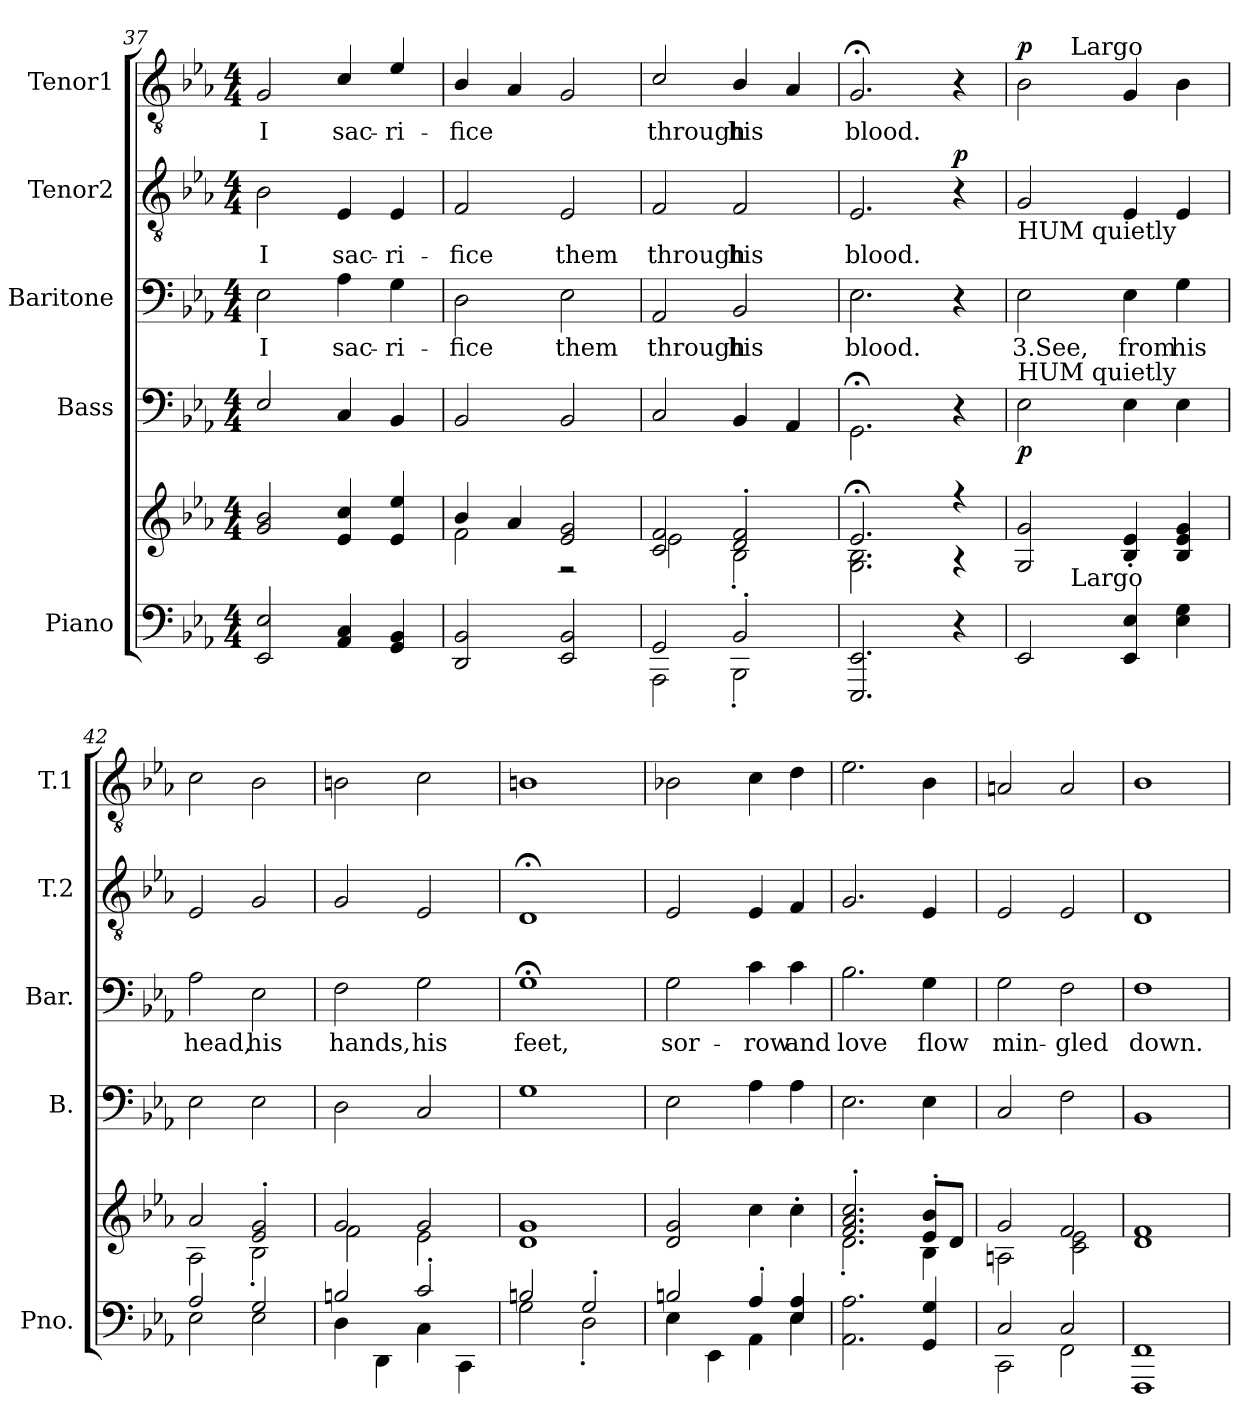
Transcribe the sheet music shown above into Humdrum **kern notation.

**kern	**kern	**kern	**dynam	**kern	**text	**kern	**text	**dynam	**kern	**text	**dynam
*part5	*part5	*part4	*part4	*part3	*part3	*part2	*part2	*part2	*part1	*part1	*part1
*staff6	*staff5	*staff4	*staff4	*staff3	*staff3	*staff2	*staff2	*staff2	*staff1	*staff1	*staff1
*I"Piano	*	*I"Bass	*	*I"Baritone	*	*I"Tenor2	*	*	*I"Tenor1	*	*
*I'Pno.	*	*I'B.	*	*I'Bar.	*	*I'T.2	*	*	*I'T.1	*	*
*clefF4	*clefG2	*clefF4	*	*clefF4	*	*clefGv2	*	*	*clefGv2	*	*
*k[b-e-a-]	*k[b-e-a-]	*k[b-e-a-]	*	*k[b-e-a-]	*	*k[b-e-a-]	*	*	*k[b-e-a-]	*	*
*E-:	*E-:	*E-:	*	*E-:	*	*E-:	*	*	*E-:	*	*
*M4/4	*M4/4	*M4/4	*	*M4/4	*	*M4/4	*	*	*M4/4	*	*
=37	=37	=37	=37	=37	=37	=37	=37	=37	=37	=37	=37
!	!	!	!	!	!LO:LY:b	!	!LO:LY:b	!	!	!LO:LY:b	!
2EE-/ 2E-/	2g/ 2b-/	2E-/	.	2E-\	I	2B-\	I	.	2G/	I	.
!	!	!	!	!	!LO:LY:b	!	!LO:LY:b	!	!	!LO:LY:b	!
4AA-/ 4C/	4e-/ 4cc/	4C/	.	4A-\	sac-	4E-/	sac-	.	4c/	sac-	.
!	!	!	!	!	!LO:LY:b	!	!LO:LY:b	!	!	!LO:LY:b	!
4GG/ 4BB-/	4e-/ 4ee-/	4BB-/	.	4G\	-ri-	4E-/	-ri-	.	4e-/	-ri-	.
!!LO:PB:g=z
=38	=38	=38	=38	=38	=38	=38	=38	=38	=38	=38	=38
*	*^	*	*	*	*	*	*	*	*	*	*
!	!	!	!	!	!	!LO:LY:b	!	!LO:LY:b	!	!	!LO:LY:b	!
2DD/ 2BB-/	4b-/	2f\	2BB-/	.	2D\	-fice	2F/	-fice	.	4B-/	-fice	.
.	4a-/	.	.	.	.	.	.	.	.	4A-/	.	.
!	!	!	!	!	!	!LO:LY:b	!	!LO:LY:b	!	!	!	!
2EE-/ 2BB-/	2e-/ 2g/	2r	2BB-/	.	2E-\	them	2E-/	them	.	2G/	.	.
=39	=39	=39	=39	=39	=39	=39	=39	=39	=39	=39	=39	=39
*^	*	*	*	*	*	*	*	*	*	*	*	*
!	!	!	!	!	!	!	!LO:LY:b	!	!LO:LY:b	!	!	!LO:LY:b	!
2GG/	2AAA-\	2c/ 2f/	2e-\	2C/	.	2AA-/	through	2F/	through	.	2c/	through	.
!	!	!	!	!	!	!	!LO:LY:b	!	!LO:LY:b	!	!	!LO:LY:b	!
2BB-'/	2BBB-'\	2d/' 2f/'	2B-'\	4BB-/	.	2BB-/	his	2F/	his	.	4B-/	his	.
.	.	.	.	4AA-/	.	.	.	.	.	.	4A-/	.	.
*v	*v	*	*	*	*	*	*	*	*	*	*	*	*
=40	=40	=40	=40	=40	=40	=40	=40	=40	=40	=40	=40	=40
!	!	!	!	!	!	!LO:LY:b	!	!LO:LY:b	!	!	!LO:LY:b	!
2.EEE-/ 2.EE-/	2.e-;</	2.G\ 2.B-\	2.GG;<\	.	2.E-\	blood.	2.E-/	blood.	.	2.G;</	blood.	.
!	!	!	!	!	!	!	!	!	!LO:DY:b	!	!	!
4r	4r	4r	4r	.	4r	.	4r	.	p	4r	.	.
=41	=41	=41	=41	=41	=41	=41	=41	=41	=41	=41	=41	=41
!	!	!	!	!	!	!	!	!	!	!LO:TX:b:t=HUM quietly	!	!
!	!	!	!	!	!	!	!LO:TX:b:t=HUM quietly	!	!	!	!	!
!	!	!	!LO:TX:a:t=HUM quietly	!	!	!	!	!	!	!	!	!
!	!	!	!	!LO:DY:b	!	!LO:LY:b	!	!	!	!	!	!LO:DY:b
*	*	*	*	*	*	*	*	*	*	*^	*	*
2EE-/	2G/ 2g/	4ryy	2E-\	p	2E-\	3.See,	2G/	.	.	2B-\	4ryy	.	p
*	*	*	*	*	*	*	*	*	*	*MM110	*	*	*
!	!	!	!	!	!	!	!	!	!	!	!LO:TX:a:t=Largo	!	!
!	!	!LO:TX:b:t=Largo	!	!	!	!	!	!	!	!	!	!	!
.	.	2.ryy	.	.	.	.	.	.	.	.	2.ryy	.	.
!	!	!	!	!	!	!LO:LY:b	!	!	!	!	!	!	!
4EE-/ 4E-/	4B-/' 4e-/'	.	4E-\	.	4E-\	from	4E-/	.	.	4G/	.	.	.
!	!	!	!	!	!	!LO:LY:b	!	!	!	!	!	!	!
4E-\ 4G\	4B-/ 4e-/ 4g/	.	4E-\	.	4G\	his	4E-/	.	.	4B-\	.	.	.
=42	=42	=42	=42	=42	=42	=42	=42	=42	=42	=42	=42	=42	=42
*^	*	*	*	*	*	*	*	*	*	*	*	*	*
!	!	!	!	!	!	!	!LO:LY:b	!	!	!	!	!	!	!
*	*	*	*	*	*	*	*	*	*	*	*v	*v	*	*
2A-/	2E-\	2a-/	2A-\	2E-\	.	2A-\	head,	2E-/	.	.	2c\	.	.
!	!	!	!	!	!	!	!LO:LY:b	!	!	!	!	!	!
2G/	2E-\	2e-/' 2g/'	2B-'\	2E-\	.	2E-\	his	2G/	.	.	2B-\	.	.
=43	=43	=43	=43	=43	=43	=43	=43	=43	=43	=43	=43	=43	=43
!	!	!	!	!	!	!	!LO:LY:b	!	!	!	!	!	!
2Bn/	4D\	2g/	2f\	2D\	.	2F\	hands,	2G/	.	.	2Bn\	.	.
.	4DD\	.	.	.	.	.	.	.	.	.	.	.	.
!	!	!	!	!	!	!	!LO:LY:b	!	!	!	!	!	!
2c'/	4C\	2g/	2e-\	2C/	.	2G\	his	2E-/	.	.	2c\	.	.
.	4CC\	.	.	.	.	.	.	.	.	.	.	.	.
=44	=44	=44	=44	=44	=44	=44	=44	=44	=44	=44	=44	=44	=44
!	!	!	!	!	!	!	!LO:LY:b	!	!	!	!	!	!
2Bn/	2G\	1g	1d	1G	.	1G;<	feet,	1D;<	.	.	1Bn	.	.
2G'/	2D'\	.	.	.	.	.	.	.	.	.	.	.	.
*	*	*v	*v	*	*	*	*	*	*	*	*	*	*
=45	=45	=45	=45	=45	=45	=45	=45	=45	=45	=45	=45	=45
!	!	!	!	!	!	!LO:LY:b	!	!	!	!	!	!
2Bn/	4E-\	2d/ 2g/	2E-\	.	2G\	sor-	2E-/	.	.	2B-X\	.	.
.	4EE-\	.	.	.	.	.	.	.	.	.	.	.
!	!	!	!	!	!	!LO:LY:b	!	!	!	!	!	!
4A-'/	4AA-\	4cc\	4A-\	.	4c\	-row	4E-/	.	.	4c\	.	.
!	!	!	!	!	!	!LO:LY:b	!	!	!	!	!	!
4E-/ 4A-/	4E-\	4cc'\	4A-\	.	4c\	and	4F/	.	.	4d\	.	.
!!LO:LB:g=z
=46	=46	=46	=46	=46	=46	=46	=46	=46	=46	=46	=46	=46
*	*	*^	*	*	*	*	*	*	*	*	*	*
!	!	!	!	!	!	!	!LO:LY:b	!	!	!	!	!	!
*v	*v	*	*	*	*	*	*	*	*	*	*	*	*
2.AA-\ 2.A-\	2.f/' 2.a-/' 2.cc/'	2.d'\	2.E-\	.	2.B-\	love	2.G/	.	.	2.e-\	.	.
!	!	!	!	!	!	!LO:LY:b	!	!	!	!	!	!
4GG/ 4G/	8e-/' 8b-/'L	4B-\	4E-\	.	4G\	flow	4E-/	.	.	4B-\	.	.
.	8d/J	.	.	.	.	.	.	.	.	.	.	.
=47	=47	=47	=47	=47	=47	=47	=47	=47	=47	=47	=47	=47
*^	*	*	*	*	*	*	*	*	*	*	*	*
!	!	!	!	!	!	!	!LO:LY:b	!	!	!	!	!	!
2C/	2CC\	2g/	2An\	2C/	.	2G\	min-	2E-/	.	.	2An/	.	.
!	!	!	!	!	!	!	!LO:LY:b	!	!	!	!	!	!
2C/	2FF\	2f/	2c\ 2e-\	2F\	.	2F\	-gled	2E-/	.	.	2A/	.	.
=48	=48	=48	=48	=48	=48	=48	=48	=48	=48	=48	=48	=48	=48
!	!	!	!	!	!	!	!LO:LY:b	!	!	!	!	!	!
1FF	1FFF	1f	1d	1BB-	.	1F	down.	1D	.	.	1B-	.	.
*v	*v	*	*	*	*	*	*	*	*	*	*	*	*
*	*v	*v	*	*	*	*	*	*	*	*	*	*
=	=	=	=	=	=	=	=	=	=	=	=
*-	*-	*-	*-	*-	*-	*-	*-	*-	*-	*-	*-
